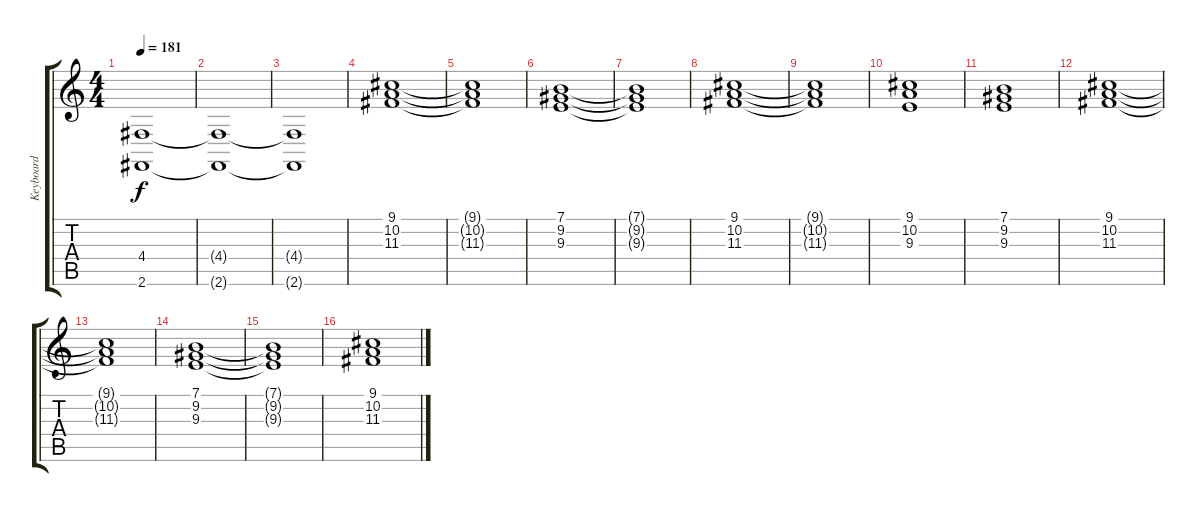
\track ("Keyboard" "Keyboard") {instrument stringensemble1}
\staff {score tabs}
\tuning (E4 B3 G3 D3 A2 E2) {hide}
\ts (4 4)
\tempo 181
\clef g2
\ks c
(4.4{t} 2.6{t}).1{dy f} |
(4.4{t} 2.6{t}).1 |
(4.4{t} 2.6{t}).1 |
(9.1 10.2 11.3).1 |
(9.1{t} 10.2{t} 11.3{t}).1 |
(7.1 9.2 9.3).1 |
(7.1{t} 9.2{t} 9.3{t}).1 |
(9.1 10.2 11.3).1 |
(9.1{t} 10.2{t} 11.3{t}).1 |
(9.1 10.2 9.3).1 |
(7.1 9.2 9.3).1 |
(9.1 10.2 11.3).1 |
(9.1{t} 10.2{t} 11.3{t}).1 |
(7.1 9.2 9.3).1 |
(7.1{t} 9.2{t} 9.3{t}).1 |
(9.1 10.2 11.3).1
